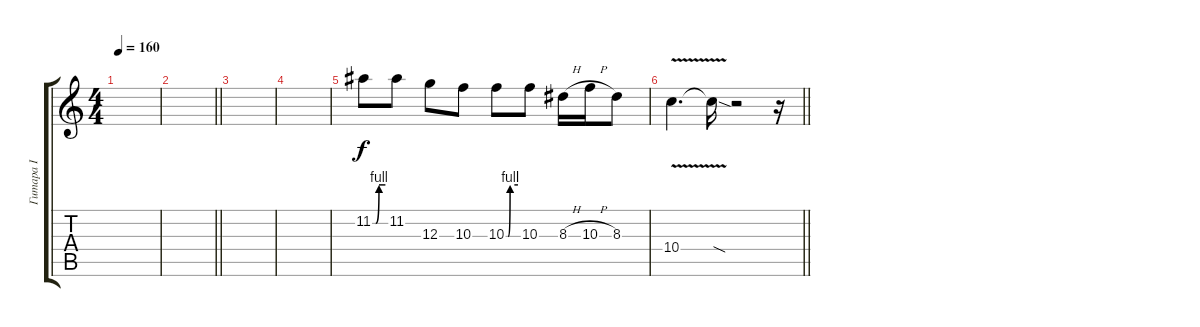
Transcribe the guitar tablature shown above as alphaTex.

\track ("Гитара I" "Гитара I") {instrument distortionguitar}
\staff {score tabs}
\tuning (E4 B3 G3 D3 A2 E2) {hide}
\ts (4 4)
\tempo 160
\clef g2
\ks c
|
\barLineRight lightlight
|
|
|
11.2{be (custom 0 0 15 0 30 4 60 4)}.8 11.2.8 12.3.8 10.3.8 10.3{be (custom 0 0 10 0 20 4 60 4)}.8 10.3.8 8.3{h}.16 10.3{h}.16 8.3.8 |
\barLineRight lightlight
10.4{v}.4{d} 10.4{sod t}.16 r.2 r.16
